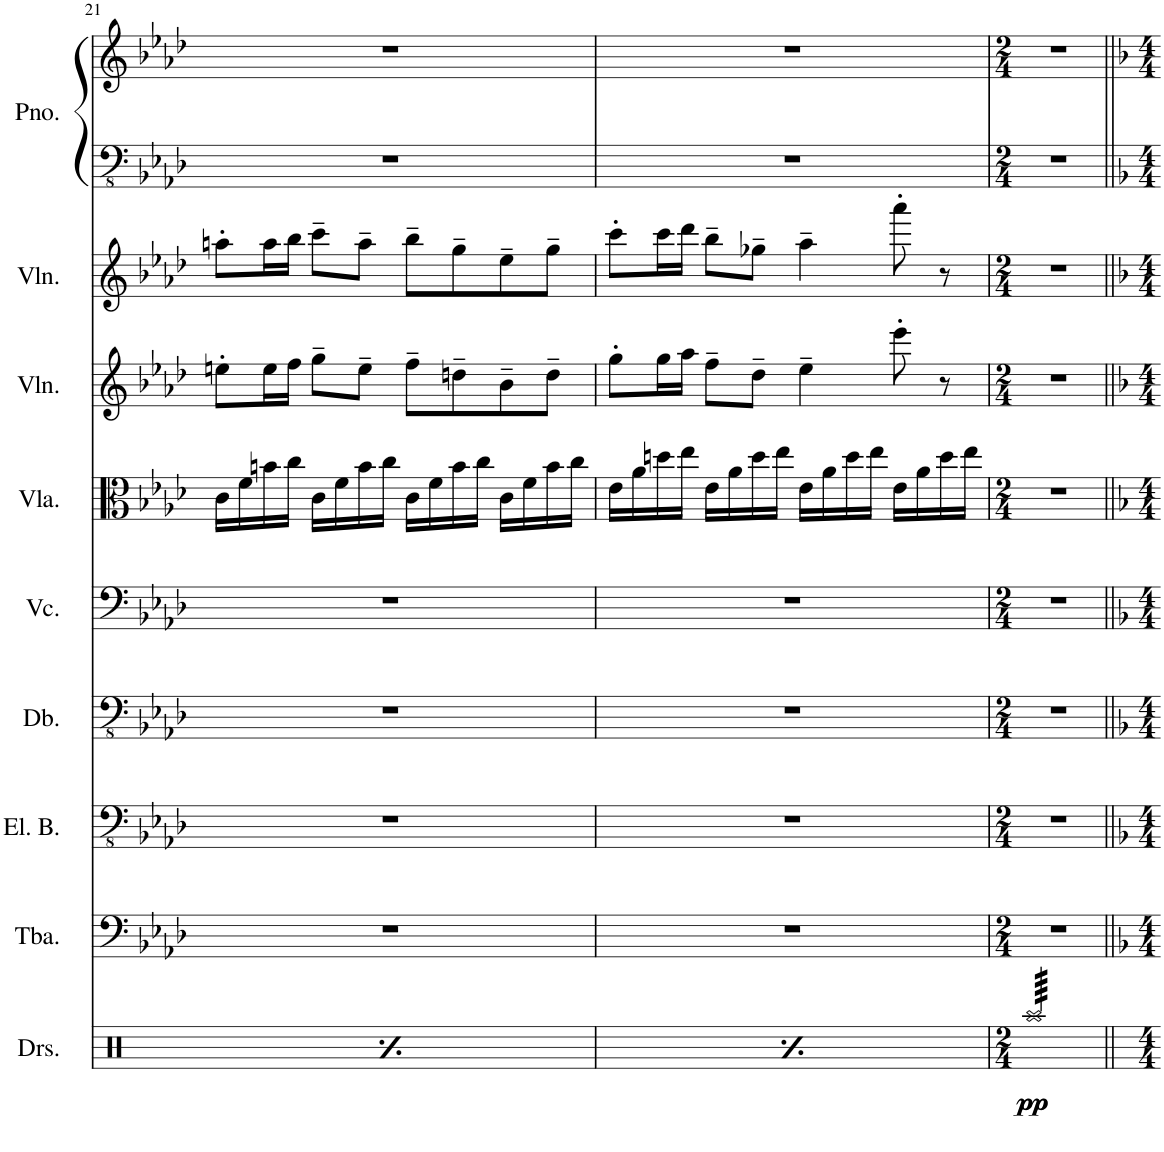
**kern	**dynam	**kern	**kern	**kern	**kern	**kern	**kern	**kern	**kern	**kern
*part9	*part9	*part8	*part7	*part6	*part5	*part4	*part3	*part2	*part1	*part1
*staff10	*staff10	*staff9	*staff8	*staff7	*staff6	*staff5	*staff4	*staff3	*staff2	*staff1
*I"Drumset	*	*I"Tuba	*I"Electric Bass	*I"Double Bass	*I"Violoncello	*I"Viola	*I"Violin	*I"Violin	*I"Piano	*
*I'Drs.	*	*I'Tba.	*I'El. B.	*I'Db.	*I'Vc.	*I'Vla.	*I'Vln.	*I'Vln.	*I'Pno.	*
!!LO:PB:g=z
*clefX	*	*clefF4	*clefFv4	*clefFv4	*clefF4	*clefC3	*clefG2	*clefG2	*clefFv4	*clefG2
*k[]	*	*k[b-e-a-d-]	*k[b-e-a-d-]	*k[b-e-a-d-]	*k[b-e-a-d-]	*k[b-e-a-d-]	*k[b-e-a-d-]	*k[b-e-a-d-]	*k[b-e-a-d-]	*k[b-e-a-d-]
*M4/4	*	*M4/4	*M4/4	*M4/4	*M4/4	*M4/4	*M4/4	*M4/4	*M4/4	*M4/4
=21	=21	=21	=21	=21	=21	=21	=21	=21	=21	=21
*^	*	*	*	*	*	*	*	*	*	*
!	!	!LO:DY:b	!	!	!	!	!	!	!	!	!
16Rgg/LL	4Rf\	mp	1r	1r	1r	1r	16c\LL	8een'\L	8aan'\L	1r	1r
16Rgg/	.	.	.	.	.	.	16f\	.	.	.	.
16Rcc/	.	.	.	.	.	.	16bn\	16ee\L	16aa\L	.	.
32Rgg/L	.	.	.	.	.	.	16cc\JJ	16ff\JJ	16bb-\JJ	.	.
32Rgg/JJJ	.	.	.	.	.	.	.	.	.	.	.
32Rgg/LLL	32Rf\LLL	.	.	.	.	.	16c\LL	8gg~\L	8ccc~\L	.	.
32Rgg/J	32Rf\JJJ	.	.	.	.	.	.	.	.	.	.
16Rcc/	16ryy	.	.	.	.	.	16f\	.	.	.	.
32Rgg/L	32Rf\LLL	.	.	.	.	.	16b\	8ee~\J	8aa~\J	.	.
32Rgg/J	32Rf\JJJ	.	.	.	.	.	.	.	.	.	.
16Rcc/JJ	16ryy	.	.	.	.	.	16cc\JJ	.	.	.	.
16Rgg/LL	4Rf\	.	.	.	.	.	16c\LL	8ff~\L	8bb-~\L	.	.
16Rgg/	.	.	.	.	.	.	16f\	.	.	.	.
16Rcc/	.	.	.	.	.	.	16b\	8ddn~\	8gg~\	.	.
32Rgg/L	.	.	.	.	.	.	16cc\JJ	.	.	.	.
32Rgg/JJJ	.	.	.	.	.	.	.	.	.	.	.
32Rgg/LLL	32Rf\LLL	.	.	.	.	.	16c\LL	8b-~\	8ee-~\	.	.
32Rgg/J	32Rf\JJJ	.	.	.	.	.	.	.	.	.	.
16Rcc/	16ryy	.	.	.	.	.	16f\	.	.	.	.
32Rgg/L	32Rf\LLL	.	.	.	.	.	16b\	8dd~\J	8gg~\J	.	.
32Rgg/J	32Rf\JJJ	.	.	.	.	.	.	.	.	.	.
16Rcc/JJ	16ryy	.	.	.	.	.	16cc\JJ	.	.	.	.
=22	=22	=22	=22	=22	=22	=22	=22	=22	=22	=22	=22
!	!	!LO:DY:b	!	!	!	!	!	!	!	!	!
16Rgg/LL	4Rf\	mp	1r	1r	1r	1r	16e-\LL	8gg'\L	8ccc'\L	1r	1r
16Rgg/	.	.	.	.	.	.	16a-\	.	.	.	.
16Rcc/	.	.	.	.	.	.	16ddn\	16gg\L	16ccc\L	.	.
32Rgg/L	.	.	.	.	.	.	16ee-\JJ	16aa-\JJ	16ddd-\JJ	.	.
32Rgg/JJJ	.	.	.	.	.	.	.	.	.	.	.
32Rgg/LLL	32Rf\LLL	.	.	.	.	.	16e-\LL	8ff~\L	8bb-~\L	.	.
32Rgg/J	32Rf\JJJ	.	.	.	.	.	.	.	.	.	.
16Rcc/	16ryy	.	.	.	.	.	16a-\	.	.	.	.
32Rgg/L	32Rf\LLL	.	.	.	.	.	16dd\	8dd-~\J	8gg-X~\J	.	.
32Rgg/J	32Rf\JJJ	.	.	.	.	.	.	.	.	.	.
16Rcc/JJ	16ryy	.	.	.	.	.	16ee-\JJ	.	.	.	.
16Rgg/LL	4Rf\	.	.	.	.	.	16e-\LL	4ee-~\	4aa-~\	.	.
16Rgg/	.	.	.	.	.	.	16a-\	.	.	.	.
16Rcc/	.	.	.	.	.	.	16dd\	.	.	.	.
32Rgg/L	.	.	.	.	.	.	16ee-\JJ	.	.	.	.
32Rgg/JJJ	.	.	.	.	.	.	.	.	.	.	.
32Rgg/LLL	32Rf\LLL	.	.	.	.	.	16e-\LL	8eee-'\	8aaa-'\	.	.
32Rgg/J	32Rf\JJJ	.	.	.	.	.	.	.	.	.	.
16Rcc/	16ryy	.	.	.	.	.	16a-\	.	.	.	.
32Rgg/L	32Rf\LLL	.	.	.	.	.	16dd\	8r	8r	.	.
32Rgg/J	32Rf\JJJ	.	.	.	.	.	.	.	.	.	.
16Rcc/JJ	16ryy	.	.	.	.	.	16ee-\JJ	.	.	.	.
*v	*v	*	*	*	*	*	*	*	*	*	*
=23	=23	=23	=23	=23	=23	=23	=23	=23	=23	=23
*M2/4	*	*M2/4	*M2/4	*M2/4	*M2/4	*M2/4	*M2/4	*M2/4	*M2/4	*M2/4
*^	*	*	*	*	*	*	*	*	*	*
!	!	!LO:DY:b	!	!	!	!	!	!	!	!	!
!	!	!LO:DY:n=1:b	!	!	!	!	!	!	!	!	!
*v	*v	*	*	*	*	*	*	*	*	*	*
*tremolo	*	*	*	*	*	*	*	*	*	*
64Raa/LLLL	pp pp	2r	2r	2r	2r	2r	2r	2r	2r	2r
64Raa/	.	.	.	.	.	.	.	.	.	.
64Raa/	.	.	.	.	.	.	.	.	.	.
64Raa/	.	.	.	.	.	.	.	.	.	.
64Raa/	.	.	.	.	.	.	.	.	.	.
64Raa/	.	.	.	.	.	.	.	.	.	.
64Raa/	.	.	.	.	.	.	.	.	.	.
64Raa/	.	.	.	.	.	.	.	.	.	.
64Raa/	.	.	.	.	.	.	.	.	.	.
64Raa/	.	.	.	.	.	.	.	.	.	.
64Raa/	.	.	.	.	.	.	.	.	.	.
64Raa/	.	.	.	.	.	.	.	.	.	.
64Raa/	.	.	.	.	.	.	.	.	.	.
64Raa/	.	.	.	.	.	.	.	.	.	.
64Raa/	.	.	.	.	.	.	.	.	.	.
64Raa/	.	.	.	.	.	.	.	.	.	.
64Raa/	.	.	.	.	.	.	.	.	.	.
64Raa/	.	.	.	.	.	.	.	.	.	.
64Raa/	.	.	.	.	.	.	.	.	.	.
64Raa/	.	.	.	.	.	.	.	.	.	.
64Raa/	.	.	.	.	.	.	.	.	.	.
64Raa/	.	.	.	.	.	.	.	.	.	.
64Raa/	.	.	.	.	.	.	.	.	.	.
64Raa/	.	.	.	.	.	.	.	.	.	.
64Raa/	.	.	.	.	.	.	.	.	.	.
64Raa/	.	.	.	.	.	.	.	.	.	.
64Raa/	.	.	.	.	.	.	.	.	.	.
64Raa/	.	.	.	.	.	.	.	.	.	.
64Raa/	.	.	.	.	.	.	.	.	.	.
64Raa/	.	.	.	.	.	.	.	.	.	.
64Raa/	.	.	.	.	.	.	.	.	.	.
64Raa/JJJJ	.	.	.	.	.	.	.	.	.	.
*Xtremolo	*	*	*	*	*	*	*	*	*	*
=||	=||	=||	=||	=||	=||	=||	=||	=||	=||	=||
*-	*-	*-	*-	*-	*-	*-	*-	*-	*-	*-
